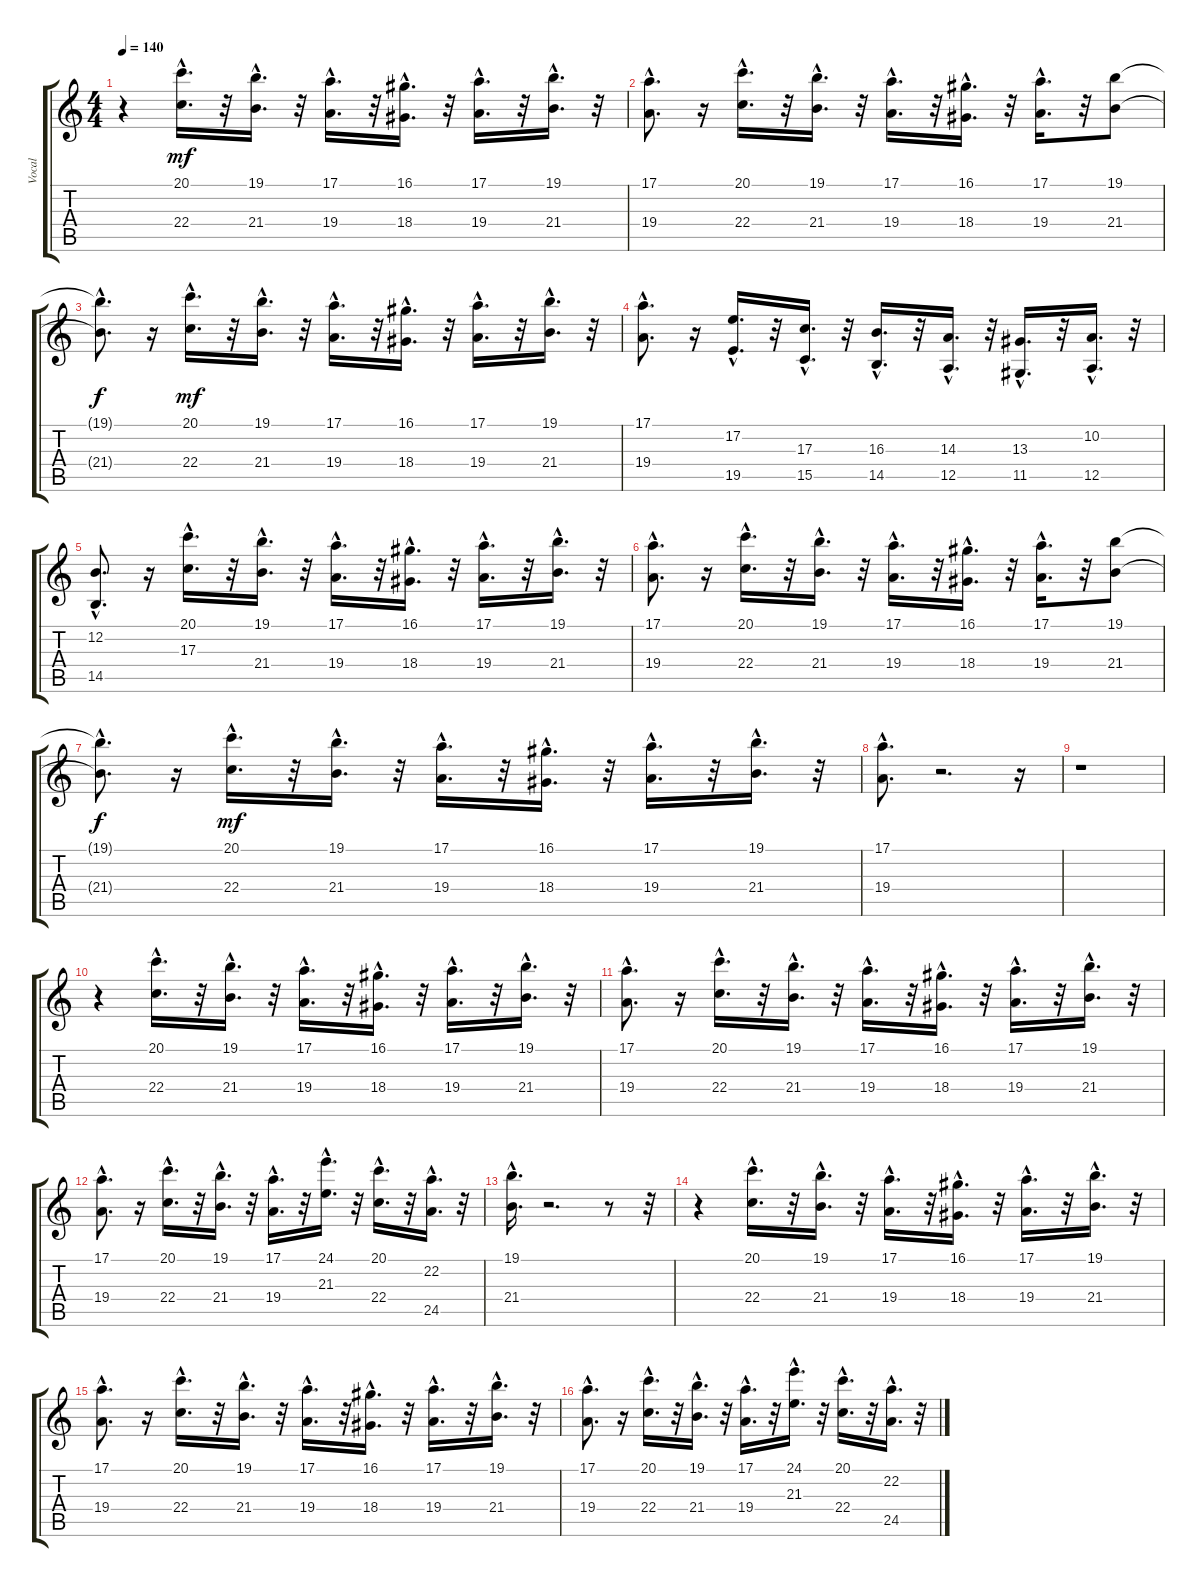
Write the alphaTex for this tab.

\track ("Vocal" "Vocal") {instrument pad4choir}
\staff {score tabs}
\tuning (E4 B3 G3 D3 A2 E2) {hide}
\ts (4 4)
\tempo 140
\clef g2
\ks c
r.4{dy mf instrument pad4choir} (20.1{hac} 22.4{hac}).16{d} r.32 (19.1{hac} 21.4{hac}).16{d} r.32 (17.1{hac} 19.4{hac}).16{d} r.32 (16.1{hac} 18.4{hac}).16{d} r.32 (17.1{hac} 19.4{hac}).16{d} r.32 (19.1{hac} 21.4{hac}).16{d} r.32 |
(17.1{hac} 19.4{hac}).8{d} r.16 (20.1{hac} 22.4{hac}).16{d} r.32 (19.1{hac} 21.4{hac}).16{d} r.32 (17.1{hac} 19.4{hac}).16{d} r.32 (16.1{hac} 18.4{hac}).16{d} r.32 (17.1{hac} 19.4{hac}).16{d} r.32 (19.1 21.4).8 |
(19.1{hac t} 21.4{hac t}).8{d dy f} r.16 (20.1{hac} 22.4{hac}).16{d dy mf} r.32 (19.1{hac} 21.4{hac}).16{d} r.32 (17.1{hac} 19.4{hac}).16{d} r.32 (16.1{hac} 18.4{hac}).16{d} r.32 (17.1{hac} 19.4{hac}).16{d} r.32 (19.1{hac} 21.4{hac}).16{d} r.32 |
(17.1{hac} 19.4{hac}).8{d} r.16 (17.2{hac} 19.5{hac}).16{d} r.32 (17.3{hac} 15.5{hac}).16{d} r.32 (16.3{hac} 14.5{hac}).16{d} r.32 (14.3{hac} 12.5{hac}).16{d} r.32 (13.3{hac} 11.5{hac}).16{d} r.32 (10.2{hac} 12.5{hac}).16{d} r.32 |
(12.2{hac} 14.5{hac}).8{d} r.16 (20.1{hac} 17.3{hac}).16{d} r.32 (19.1{hac} 21.4{hac}).16{d} r.32 (17.1{hac} 19.4{hac}).16{d} r.32 (16.1{hac} 18.4{hac}).16{d} r.32 (17.1{hac} 19.4{hac}).16{d} r.32 (19.1{hac} 21.4{hac}).16{d} r.32 |
(17.1{hac} 19.4{hac}).8{d} r.16 (20.1{hac} 22.4{hac}).16{d} r.32 (19.1{hac} 21.4{hac}).16{d} r.32 (17.1{hac} 19.4{hac}).16{d} r.32 (16.1{hac} 18.4{hac}).16{d} r.32 (17.1{hac} 19.4{hac}).16{d} r.32 (19.1 21.4).8 |
(19.1{hac t} 21.4{hac t}).8{d dy f} r.16 (20.1{hac} 22.4{hac}).16{d dy mf} r.32 (19.1{hac} 21.4{hac}).16{d} r.32 (17.1{hac} 19.4{hac}).16{d} r.32 (16.1{hac} 18.4{hac}).16{d} r.32 (17.1{hac} 19.4{hac}).16{d} r.32 (19.1{hac} 21.4{hac}).16{d} r.32 |
(17.1{hac} 19.4{hac}).8{d} r.2{d} r.16 |
r.1 |
r.4 (20.1{hac} 22.4{hac}).16{d} r.32 (19.1{hac} 21.4{hac}).16{d} r.32 (17.1{hac} 19.4{hac}).16{d} r.32 (16.1{hac} 18.4{hac}).16{d} r.32 (17.1{hac} 19.4{hac}).16{d} r.32 (19.1{hac} 21.4{hac}).16{d} r.32 |
(17.1{hac} 19.4{hac}).8{d} r.16 (20.1{hac} 22.4{hac}).16{d} r.32 (19.1{hac} 21.4{hac}).16{d} r.32 (17.1{hac} 19.4{hac}).16{d} r.32 (16.1{hac} 18.4{hac}).16{d} r.32 (17.1{hac} 19.4{hac}).16{d} r.32 (19.1{hac} 21.4{hac}).16{d} r.32 |
(17.1{hac} 19.4{hac}).8{d} r.16 (20.1{hac} 22.4{hac}).16{d} r.32 (19.1{hac} 21.4{hac}).16{d} r.32 (17.1{hac} 19.4{hac}).16{d} r.32 (24.1{hac} 21.3{hac}).16{d} r.32 (20.1{hac} 22.4{hac}).16{d} r.32 (22.2{hac} 24.5{hac}).16{d} r.32 |
(19.1{hac} 21.4{hac}).16{d} r.2{d} r.8 r.32 |
r.4 (20.1{hac} 22.4{hac}).16{d} r.32 (19.1{hac} 21.4{hac}).16{d} r.32 (17.1{hac} 19.4{hac}).16{d} r.32 (16.1{hac} 18.4{hac}).16{d} r.32 (17.1{hac} 19.4{hac}).16{d} r.32 (19.1{hac} 21.4{hac}).16{d} r.32 |
(17.1{hac} 19.4{hac}).8{d} r.16 (20.1{hac} 22.4{hac}).16{d} r.32 (19.1{hac} 21.4{hac}).16{d} r.32 (17.1{hac} 19.4{hac}).16{d} r.32 (16.1{hac} 18.4{hac}).16{d} r.32 (17.1{hac} 19.4{hac}).16{d} r.32 (19.1{hac} 21.4{hac}).16{d} r.32 |
(17.1{hac} 19.4{hac}).8{d} r.16 (20.1{hac} 22.4{hac}).16{d} r.32 (19.1{hac} 21.4{hac}).16{d} r.32 (17.1{hac} 19.4{hac}).16{d} r.32 (24.1{hac} 21.3{hac}).16{d} r.32 (20.1{hac} 22.4{hac}).16{d} r.32 (22.2{hac} 24.5{hac}).16{d} r.32
